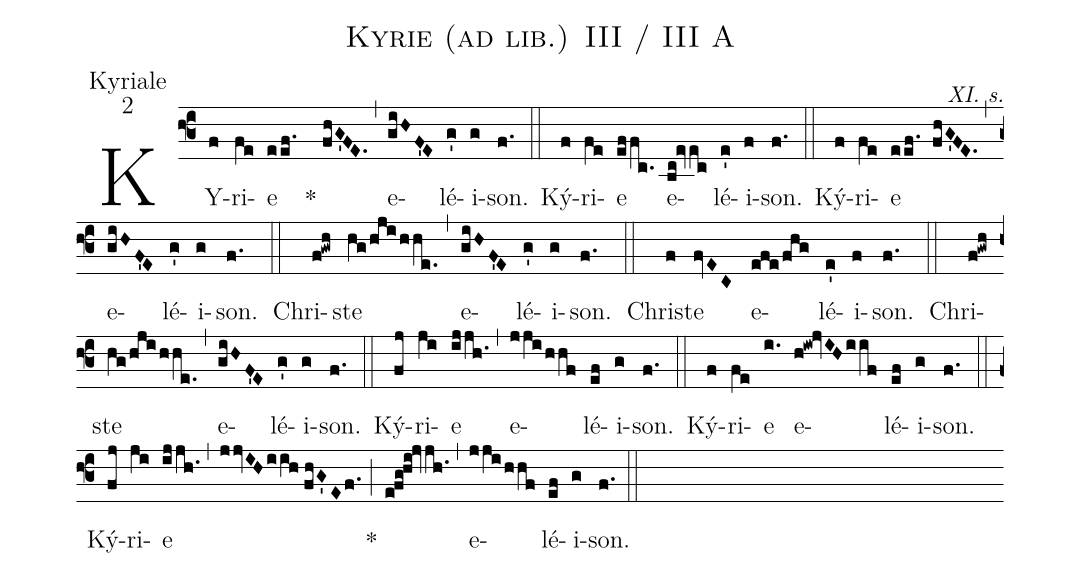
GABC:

name:Kyrie (ad lib.) III / III A;
office-part:Kyriale;
mode:2;
commentary:XI. s.;
%%
(f3) KY(f)ri(fe)e(eef.) ~~*() (fhG'FE.) (,) e(giHF'E)lé(g')i(g)son.(f.) (::)
Ký(f)ri(fe)e(effc.) e(bc!evec)lé(e')i(f)son.(f.) (::)
Ký(f)ri(fe)e(eef. fhG'FE.) (,) e(giHF'E)lé(g')i(g)son.(f.) (::)
Chri(f!gwh)ste(hg/hjihhe.) (,) e(giHF'E)lé(g')i(g)son.(f.) (::)
Chri(f)ste(fvEC) e(efe/fhg)lé(e')i(f)son.(f.) (::)
Chri(f!gwh)ste(hg/hjihhe.) (,) e(giHF'E)lé(g')i(g)son.(f.) (::)
Ký(fj)ri(ji)e(ijjh.) (,) e(jjihhf)lé(ef)i(g)son.(f.) (::)
Ký(f)ri(fe)e(i.) e(h!iw!jvIHiif)lé(ef)i(g)son.(f.) (::)
Ký(fj)ri(ji)e(ijjh.) (,) (jjvIHiih//fhG'Ef.) <clear>*(;) (efg!hi!jvjh.) (,) e(jjihhf)lé(ef)i(g)son.(f.) (::)
